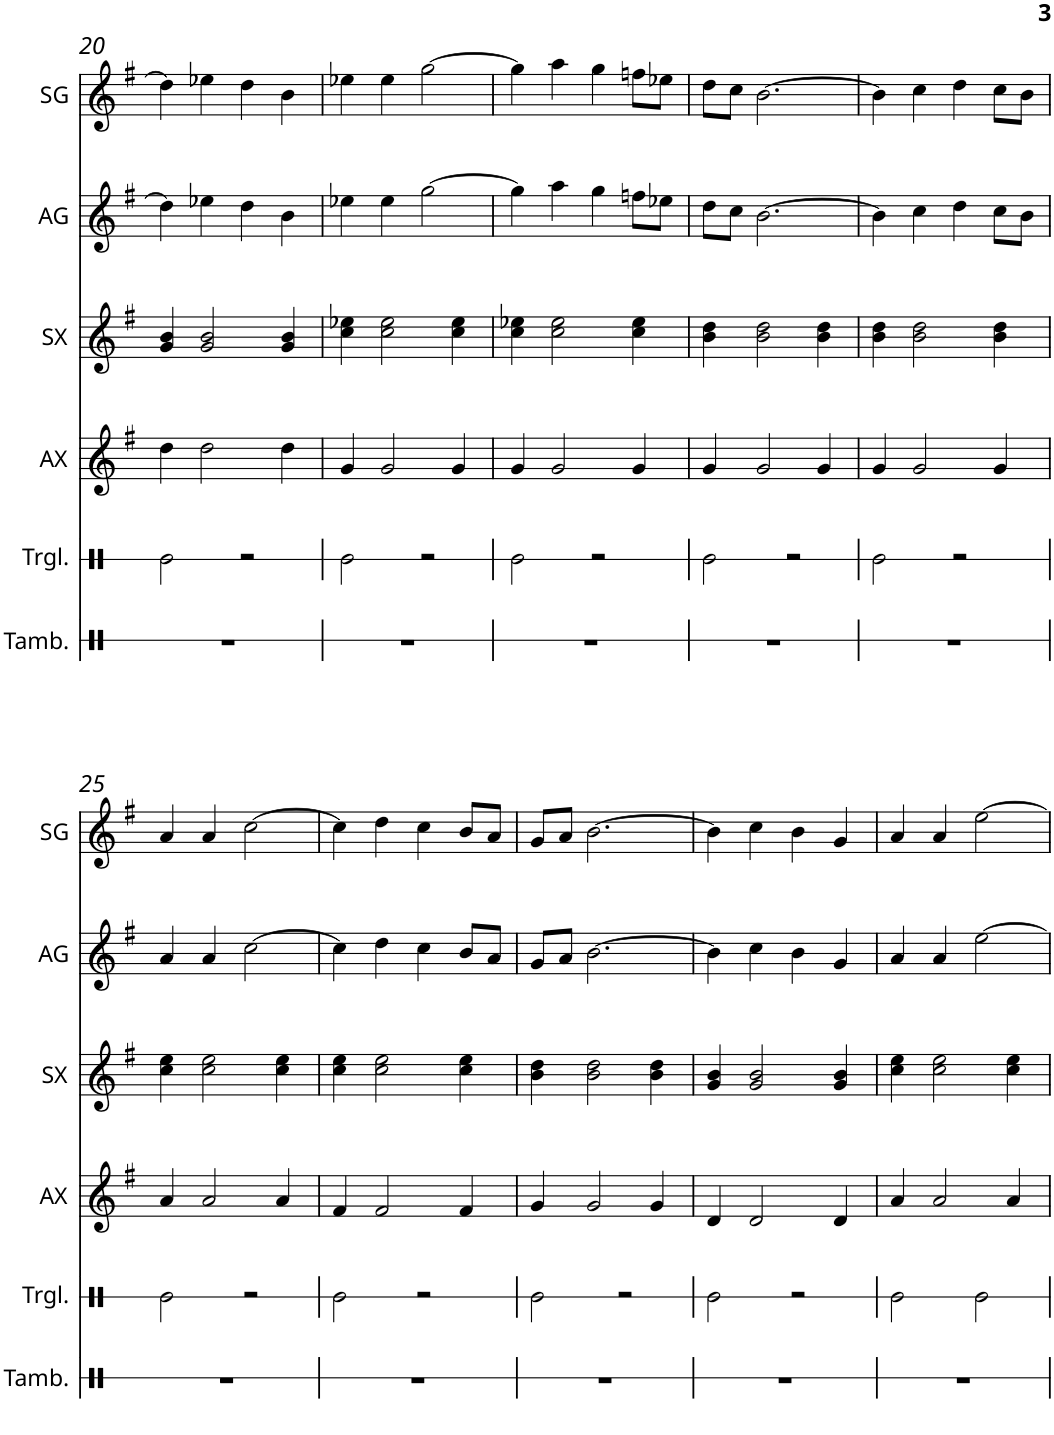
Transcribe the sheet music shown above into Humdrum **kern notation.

**kern	**kern	**kern	**kern	**kern	**kern
*part6	*part5	*part4	*part3	*part2	*part1
*staff6	*staff5	*staff4	*staff3	*staff2	*staff1
*I"Tambourine	*I"Triangle	*I"Alto Xylophone	*I"Soprano Xylophone	*I"Alto Glockenspiel	*I"Soprano Glockenspiel
*I'Tamb.	*I'Trgl.	*I'AX	*I'SX	*I'AG	*I'SG
!!LO:PB:g=z
*clefX	*clefX	*clefG2	*clefG2	*clefG2	*clefG2
*	*	*	*Trd-7c-12	*Trd-7c-12	*Trd-14c-24
*k[f#]	*k[f#]	*k[f#]	*k[f#]	*k[f#]	*k[f#]
*G:	*G:	*G:	*G:	*G:	*G:
*M4/4	*M4/4	*M4/4	*M4/4	*M4/4	*M4/4
=20	=20	=20	=20	=20	=20
1r	2Re\	4dd\	4g/ 4b/	4dd\]	4dd\]
.	.	2dd\	2g/ 2b/	4ee-X\	4ee-X\
.	2r	.	.	4dd\	4dd\
.	.	4dd\	4g/ 4b/	4b\	4b\
=21	=21	=21	=21	=21	=21
1r	2Re\	4g/	4cc\ 4ee-X\	4ee-X\	4ee-X\
.	.	2g/	2cc\ 2ee-\	4ee-\	4ee-\
.	2r	.	.	[2gg\	[2gg\
.	.	4g/	4cc\ 4ee-\	.	.
=22	=22	=22	=22	=22	=22
1r	2Re\	4g/	4cc\ 4ee-X\	4gg\]	4gg\]
.	.	2g/	2cc\ 2ee-\	4aa\	4aa\
.	2r	.	.	4gg\	4gg\
.	.	4g/	4cc\ 4ee-\	8ffn\L	8ffn\L
.	.	.	.	8ee-X\J	8ee-X\J
=23	=23	=23	=23	=23	=23
1r	2Re\	4g/	4b\ 4dd\	8dd\L	8dd\L
.	.	.	.	8cc\J	8cc\J
.	.	2g/	2b\ 2dd\	[2.b\	[2.b\
.	2r	.	.	.	.
.	.	4g/	4b\ 4dd\	.	.
=24	=24	=24	=24	=24	=24
1r	2Re\	4g/	4b\ 4dd\	4b\]	4b\]
.	.	2g/	2b\ 2dd\	4cc\	4cc\
.	2r	.	.	4dd\	4dd\
.	.	4g/	4b\ 4dd\	8cc\L	8cc\L
.	.	.	.	8b\J	8b\J
!!LO:LB:g=z
=25	=25	=25	=25	=25	=25
1r	2Re\	4a/	4cc\ 4ee\	4a/	4a/
.	.	2a/	2cc\ 2ee\	4a/	4a/
.	2r	.	.	[2cc\	[2cc\
.	.	4a/	4cc\ 4ee\	.	.
=26	=26	=26	=26	=26	=26
1r	2Re\	4f#/	4cc\ 4ee\	4cc\]	4cc\]
.	.	2f#/	2cc\ 2ee\	4dd\	4dd\
.	2r	.	.	4cc\	4cc\
.	.	4f#/	4cc\ 4ee\	8b/L	8b/L
.	.	.	.	8a/J	8a/J
=27	=27	=27	=27	=27	=27
1r	2Re\	4g/	4b\ 4dd\	8g/L	8g/L
.	.	.	.	8a/J	8a/J
.	.	2g/	2b\ 2dd\	[2.b\	[2.b\
.	2r	.	.	.	.
.	.	4g/	4b\ 4dd\	.	.
=28	=28	=28	=28	=28	=28
1r	2Re\	4d/	4g/ 4b/	4b\]	4b\]
.	.	2d/	2g/ 2b/	4cc\	4cc\
.	2r	.	.	4b\	4b\
.	.	4d/	4g/ 4b/	4g/	4g/
=29	=29	=29	=29	=29	=29
1r	2Re\	4a/	4cc\ 4ee\	4a/	4a/
.	.	2a/	2cc\ 2ee\	4a/	4a/
.	2Re\	.	.	[2ee\	[2ee\
.	.	4a/	4cc\ 4ee\	.	.
=	=	=	=	=	=
*-	*-	*-	*-	*-	*-
